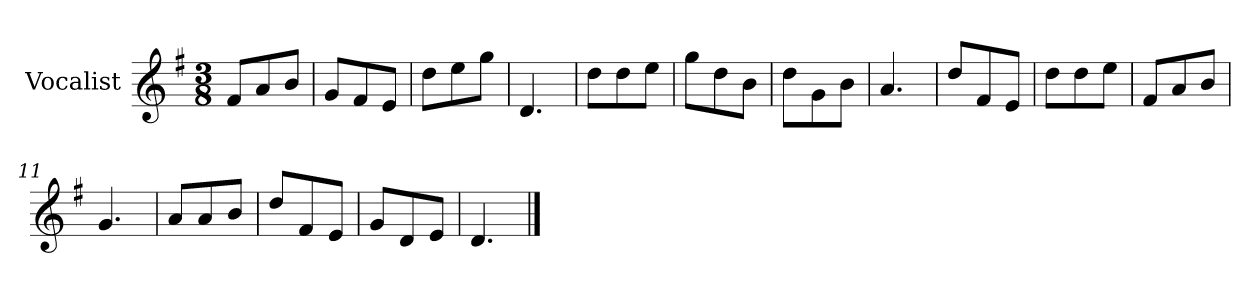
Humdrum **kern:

**kern
*part1
*staff1
*I"Vocalist
*k[f#]
*G:
*M3/8
=
8f#L
8a
8bJ
=1
8gL
8f#
8eJ
=2
8ddL
8ee
8ggJ
=3
4.d
=4
8ddL
8dd
8eeJ
=5
8ggL
8dd
8bJ
=6
8ddL
8g
8bJ
=7
4.a
=8
8ddL
8f#
8eJ
=9
8ddL
8dd
8eeJ
=10
8f#L
8a
8bJ
=11
4.g
=12
8aL
8a
8bJ
=13
8ddL
8f#
8eJ
=14
8gL
8d
8eJ
=15
4.d
==
*-
